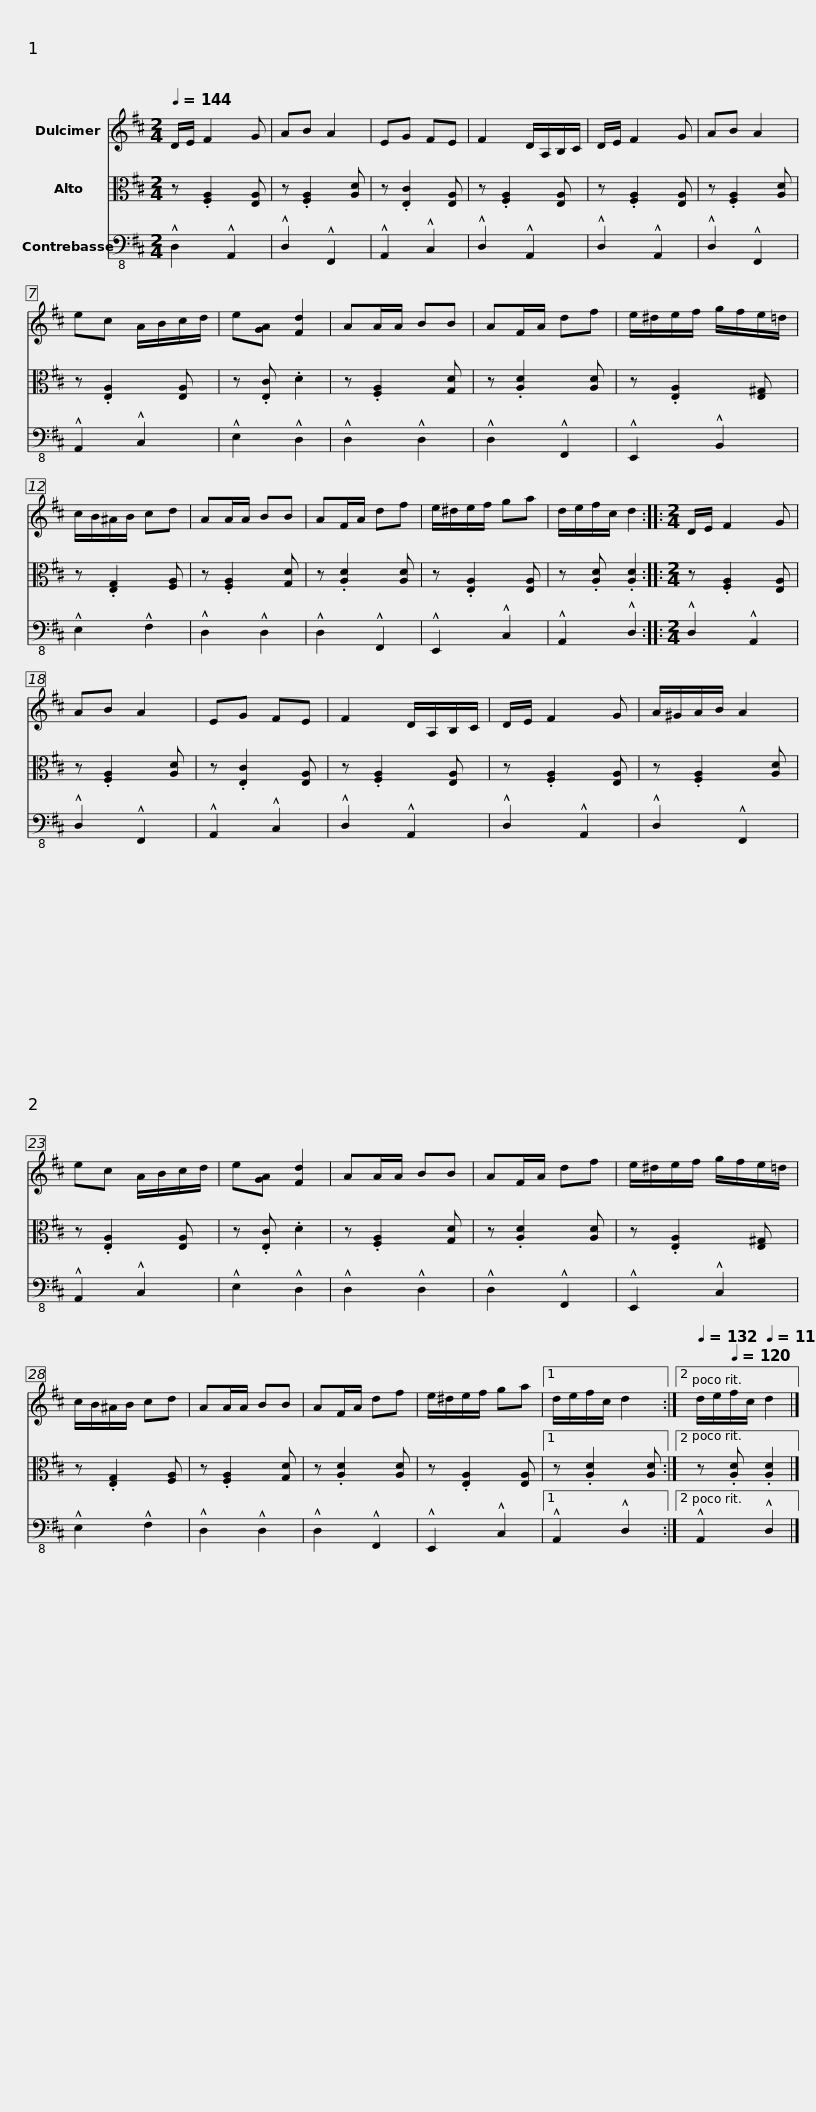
X:1
%%score 1 2 3
L:1/8
Q:1/4=144
M:2/4
I:linebreak $
K:D
V:1 treble
V:2 alto
V:3 bass-8
V:1
 D/E/ F2 G | AB A2 | EG FE | F2 D/A,/B,/C/ | D/E/ F2 G | %5
 AB A2 | ec A/B/c/d/ |$ e[GA] [Fd]2 | AA/A/ BB | AF/A/ df | %10
 e/^d/e/f/ g/f/e/=d/ | c/B/^A/B/ cd | AA/A/ BB | AF/A/ df |$ e/^d/e/f/ ga | %15
 d/e/f/c/ d2 ::[M:2/4] D/E/ F2 G | AB A2 | EG FE | F2 D/A,/B,/C/ | %20
 D/E/ F2 G |$ A/^G/A/B/ A2 | ec A/B/c/d/ | e[GA] [Fd]2 | AA/A/ BB | %25
 AF/A/ df | e/^d/e/f/ g/f/e/=d/ |$ c/B/^A/B/ cd | AA/A/ BB | AF/A/ df | %30
 e/^d/e/f/ ga |1 d/e/f/c/ d2 :|2[Q:1/4=132] d/e/[Q:1/4=120]f/c/[Q:1/4=112] d2 |] %33
V:2
 z .[F,A,]2 [E,A,] | z .[F,A,]2 [A,D] | z .[E,C]2 [E,A,] | z .[F,A,]2 [E,A,] | z .[F,A,]2 [E,A,] | %5
 z .[F,A,]2 [A,D] | z .[E,A,]2 [E,A,] |$ z .[E,C] .D2 | z .[F,A,]2 [G,D] | z .[A,D]2 [A,D] | %10
 z .[E,A,]2 [E,^G,] | z .[E,G,]2 [F,A,] | z .[F,A,]2 [G,D] | z .[A,D]2 [A,D] |$ z .[E,A,]2 [E,A,] | %15
 z .[A,D] .[A,D]2 ::[M:2/4] z .[F,A,]2 [E,A,] | z .[F,A,]2 [A,D] | z .[E,C]2 [E,A,] | z .[F,A,]2 [E,A,] | %20
 z .[F,A,]2 [E,A,] |$ z .[F,A,]2 [A,D] | z .[E,A,]2 [E,A,] | z .[E,C] .D2 | z .[F,A,]2 [G,D] | %25
 z .[A,D]2 [A,D] | z .[E,A,]2 [E,^G,] |$ z .[E,G,]2 [F,A,] | z .[F,A,]2 [G,D] | z .[A,D]2 [A,D] | %30
 z .[E,A,]2 [E,A,] |1 z .[A,D]2 [A,D] :|2 z .[A,D] .[A,D]2 |] %33
V:3
 !^!D,2 !^!A,,2 | !^!D,2 !^!F,,2 | !^!A,,2 !^!C,2 | !^!D,2 !^!A,,2 | !^!D,2 !^!A,,2 | %5
 !^!D,2 !^!F,,2 | !^!A,,2 !^!C,2 |$ !^!E,2 !^!D,2 | !^!D,2 !^!D,2 | !^!D,2 !^!F,,2 | %10
 !^!E,,2 !^!B,,2 | !^!E,2 !^!F,2 | !^!D,2 !^!D,2 | !^!D,2 !^!F,,2 |$ !^!E,,2 !^!C,2 | %15
 !^!A,,2 !^!D,2 ::[M:2/4] !^!D,2 !^!A,,2 | !^!D,2 !^!F,,2 | !^!A,,2 !^!C,2 | !^!D,2 !^!A,,2 | %20
 !^!D,2 !^!A,,2 |$ !^!D,2 !^!F,,2 | !^!A,,2 !^!C,2 | !^!E,2 !^!D,2 | !^!D,2 !^!D,2 | %25
 !^!D,2 !^!F,,2 | !^!E,,2 !^!C,2 |$ !^!E,2 !^!F,2 | !^!D,2 !^!D,2 | !^!D,2 !^!F,,2 | %30
 !^!E,,2 !^!C,2 |1 !^!A,,2 !^!D,2 :|2 !^!A,,2 !^!D,2 |] %33
